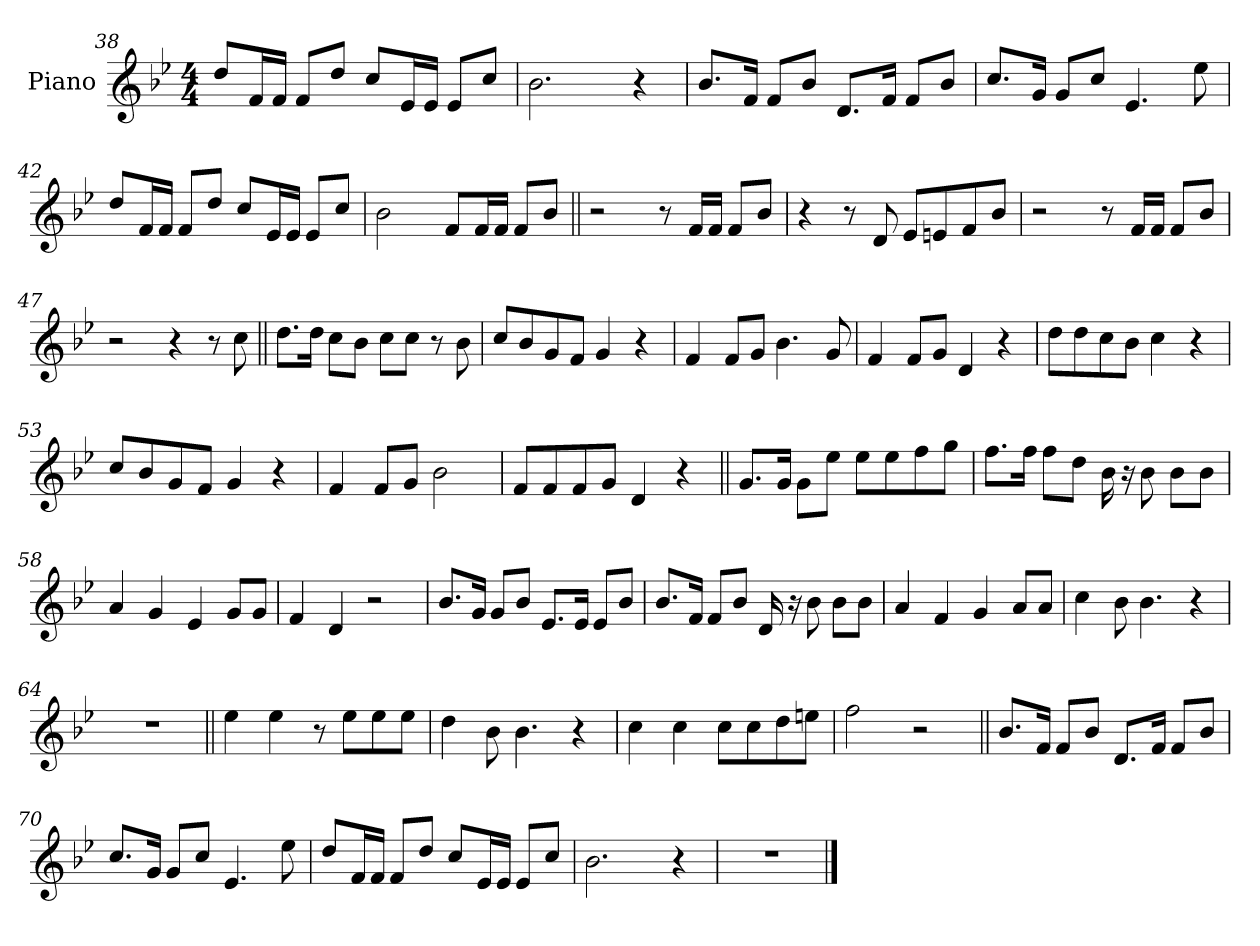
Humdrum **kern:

**kern
*part1
*staff1
*I"Piano
*I'Pno.
*clefG2
*k[b-e-]
*M4/4
=38
8ddL
16fL
16fJJ
8fL
8ddJ
8ccL
16e-L
16e-JJ
8e-L
8ccJ
=39
2.b-
4r
=40
8.b-L
16fJk
8fL
8b-J
8.dL
16fJk
8fL
8b-J
=41
8.ccL
16gJk
8gL
8ccJ
4.e-
8ee-
=42
8ddL
16fL
16fJJ
8fL
8ddJ
8ccL
16e-L
16e-JJ
8e-L
8ccJ
=43
2b-
8fL
16fL
16fJJ
8fL
8b-J
=44||
2r
8r
16fLL
16fJJ
8fL
8b-J
=45
4r
8r
8d
8e-L
8en
8f
8b-J
=46
2r
8r
16fLL
16fJJ
8fL
8b-J
=47
2r
4r
8r
8cc
=48||
8.ddL
16ddJk
8ccL
8b-J
8ccL
8ccJ
8r
8b-
=49
8ccL
8b-
8g
8fJ
4g
4r
=50
4f
8fL
8gJ
4.b-
8g
=51
4f
8fL
8gJ
4d
4r
=52
8ddL
8dd
8cc
8b-J
4cc
4r
=53
8ccL
8b-
8g
8fJ
4g
4r
=54
4f
8fL
8gJ
2b-
=55
8fL
8f
8f
8gJ
4d
4r
=56||
8.gL
16gJk
8gL
8ee-J
8ee-L
8ee-
8ff
8ggJ
=57
8.ffL
16ffJk
8ffL
8ddJ
16b-
16r
8b-
8b-L
8b-J
=58
4a
4g
4e-
8gL
8gJ
=59
4f
4d
2r
=60
8.b-L
16gJk
8gL
8b-J
8.e-L
16e-Jk
8e-L
8b-J
=61
8.b-L
16fJk
8fL
8b-J
16d
16r
8b-
8b-L
8b-J
=62
4a
4f
4g
8aL
8aJ
=63
4cc
8b-
4.b-
4r
=64
1r
=65||
4ee-
4ee-
8r
8ee-L
8ee-
8ee-J
=66
4dd
8b-
4.b-
4r
=67
4cc
4cc
8ccL
8cc
8dd
8eenJ
=68
2ff
2r
=69||
8.b-L
16fJk
8fL
8b-J
8.dL
16fJk
8fL
8b-J
=70
8.ccL
16gJk
8gL
8ccJ
4.e-
8ee-
=71
8ddL
16fL
16fJJ
8fL
8ddJ
8ccL
16e-L
16e-JJ
8e-L
8ccJ
=72
2.b-
4r
=73
1r
==
*-
